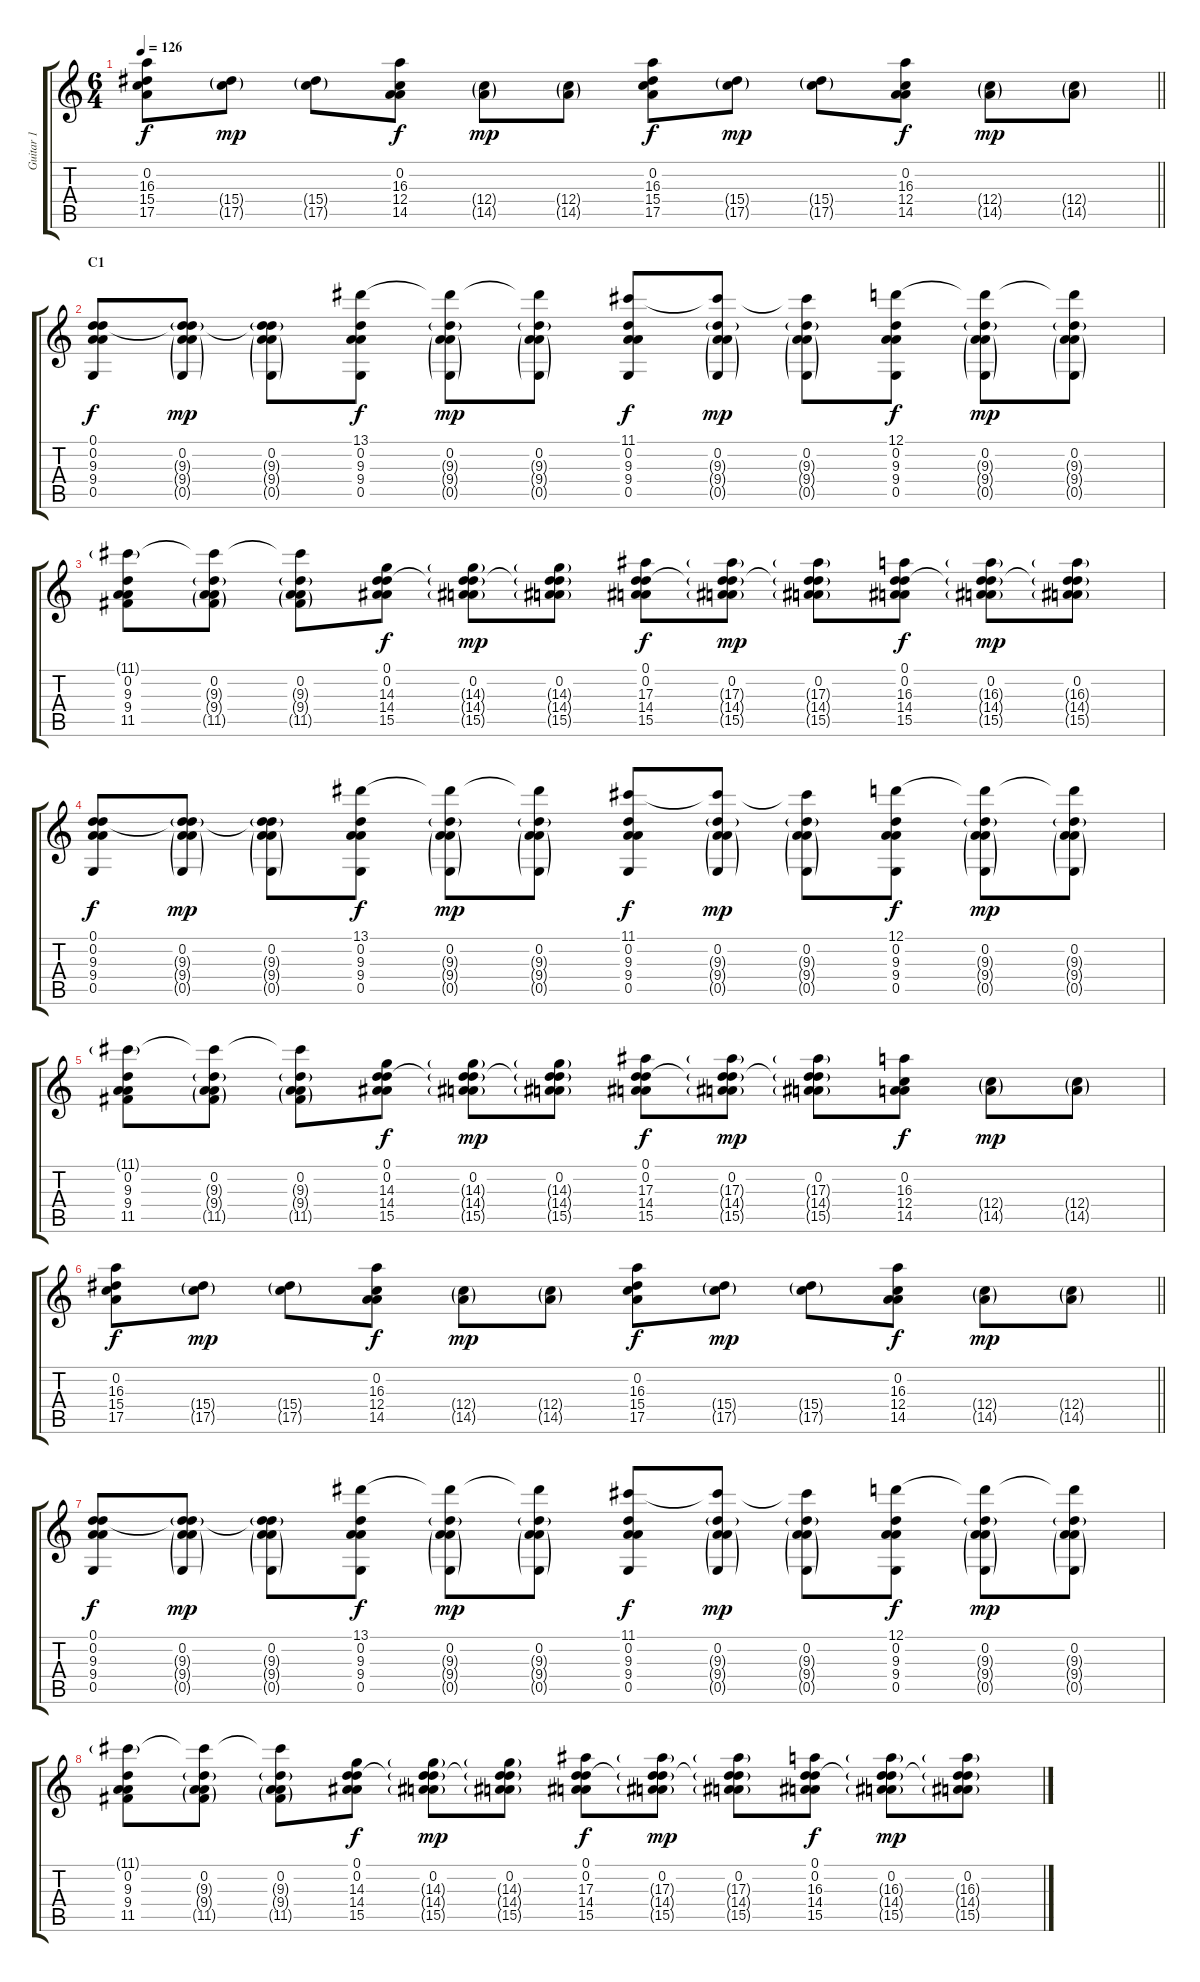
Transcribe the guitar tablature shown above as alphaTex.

\track ("Guitar 1" "Guitar 1") {instrument distortionguitar}
\staff {score tabs}
\tuning (D4 A3 F3 C3 G2 D2) {hide}
\ts (6 4)
\tempo 126
\clef g2
\barLineRight lightlight
\ks c
(0.2 16.3 15.4 17.5).8{dy f} (15.4{g} 17.5{g}).8{dy mp} (15.4{g} 17.5{g}).8 (0.2 16.3 12.4 14.5).8{dy f} (12.4{g} 14.5{g}).8{dy mp} (12.4{g} 14.5{g}).8 (0.2 16.3 15.4 17.5).8{dy f} (15.4{g} 17.5{g}).8{dy mp} (15.4{g} 17.5{g}).8 (0.2 16.3 12.4 14.5).8{dy f} (12.4{g} 14.5{g}).8{dy mp} (12.4{g} 14.5{g}).8 |
\section ("" "C1")
(0.1 0.2 9.3 9.4 0.5).8{dy f} (0.1{t} 0.2 9.3{g} 9.4{g} 0.5{g}).8{dy mp} (0.1{t} 0.2 9.3{g} 9.4{g} 0.5{g}).8 (13.1 0.2 9.3 9.4 0.5).8{dy f} (13.1{t} 0.2 9.3{g} 9.4{g} 0.5{g}).8{dy mp} (13.1{t} 0.2 9.3{g} 9.4{g} 0.5{g}).8 (11.1 0.2 9.3 9.4 0.5).8{dy f} (11.1{t} 0.2 9.3{g} 9.4{g} 0.5{g}).8{dy mp} (11.1{t} 0.2 9.3{g} 9.4{g} 0.5{g}).8 (12.1 0.2 9.3 9.4 0.5).8{dy f} (12.1{t} 0.2 9.3{g} 9.4{g} 0.5{g}).8{dy mp} (12.1{t} 0.2 9.3{g} 9.4{g} 0.5{g}).8 |
(11.1{g} 0.2 9.3 9.4 11.5).8 (11.1{t} 0.2 9.3{g} 9.4{g} 11.5{g}).8 (11.1{t} 0.2 9.3{g} 9.4{g} 11.5{g}).8 (0.1 0.2 14.3 14.4 15.5).8{dy f} (0.1{t} 0.2 14.3{g} 14.4{g} 15.5{g}).8{dy mp} (0.1{t} 0.2 14.3{g} 14.4{g} 15.5{g}).8 (0.1 0.2 17.3 14.4 15.5).8{dy f} (0.1{t} 0.2 17.3{g} 14.4{g} 15.5{g}).8{dy mp} (0.1{t} 0.2 17.3{g} 14.4{g} 15.5{g}).8 (0.1 0.2 16.3 14.4 15.5).8{dy f} (0.1{t} 0.2 16.3{g} 14.4{g} 15.5{g}).8{dy mp} (0.1{t} 0.2 16.3{g} 14.4{g} 15.5{g}).8 |
(0.1 0.2 9.3 9.4 0.5).8{dy f} (0.1{t} 0.2 9.3{g} 9.4{g} 0.5{g}).8{dy mp} (0.1{t} 0.2 9.3{g} 9.4{g} 0.5{g}).8 (13.1 0.2 9.3 9.4 0.5).8{dy f} (13.1{t} 0.2 9.3{g} 9.4{g} 0.5{g}).8{dy mp} (13.1{t} 0.2 9.3{g} 9.4{g} 0.5{g}).8 (11.1 0.2 9.3 9.4 0.5).8{dy f} (11.1{t} 0.2 9.3{g} 9.4{g} 0.5{g}).8{dy mp} (11.1{t} 0.2 9.3{g} 9.4{g} 0.5{g}).8 (12.1 0.2 9.3 9.4 0.5).8{dy f} (12.1{t} 0.2 9.3{g} 9.4{g} 0.5{g}).8{dy mp} (12.1{t} 0.2 9.3{g} 9.4{g} 0.5{g}).8 |
(11.1{g} 0.2 9.3 9.4 11.5).8 (11.1{t} 0.2 9.3{g} 9.4{g} 11.5{g}).8 (11.1{t} 0.2 9.3{g} 9.4{g} 11.5{g}).8 (0.1 0.2 14.3 14.4 15.5).8{dy f} (0.1{t} 0.2 14.3{g} 14.4{g} 15.5{g}).8{dy mp} (0.1{t} 0.2 14.3{g} 14.4{g} 15.5{g}).8 (0.1 0.2 17.3 14.4 15.5).8{dy f} (0.1{t} 0.2 17.3{g} 14.4{g} 15.5{g}).8{dy mp} (0.1{t} 0.2 17.3{g} 14.4{g} 15.5{g}).8 (0.2 16.3 12.4 14.5).8{dy f} (12.4{g} 14.5{g}).8{dy mp} (12.4{g} 14.5{g}).8 |
\barLineRight lightlight
(0.2 16.3 15.4 17.5).8{dy f} (15.4{g} 17.5{g}).8{dy mp} (15.4{g} 17.5{g}).8 (0.2 16.3 12.4 14.5).8{dy f} (12.4{g} 14.5{g}).8{dy mp} (12.4{g} 14.5{g}).8 (0.2 16.3 15.4 17.5).8{dy f} (15.4{g} 17.5{g}).8{dy mp} (15.4{g} 17.5{g}).8 (0.2 16.3 12.4 14.5).8{dy f} (12.4{g} 14.5{g}).8{dy mp} (12.4{g} 14.5{g}).8 |
\section ("" "")
(0.1 0.2 9.3 9.4 0.5).8{dy f} (0.1{t} 0.2 9.3{g} 9.4{g} 0.5{g}).8{dy mp} (0.1{t} 0.2 9.3{g} 9.4{g} 0.5{g}).8 (13.1 0.2 9.3 9.4 0.5).8{dy f} (13.1{t} 0.2 9.3{g} 9.4{g} 0.5{g}).8{dy mp} (13.1{t} 0.2 9.3{g} 9.4{g} 0.5{g}).8 (11.1 0.2 9.3 9.4 0.5).8{dy f} (11.1{t} 0.2 9.3{g} 9.4{g} 0.5{g}).8{dy mp} (11.1{t} 0.2 9.3{g} 9.4{g} 0.5{g}).8 (12.1 0.2 9.3 9.4 0.5).8{dy f} (12.1{t} 0.2 9.3{g} 9.4{g} 0.5{g}).8{dy mp} (12.1{t} 0.2 9.3{g} 9.4{g} 0.5{g}).8 |
(11.1{g} 0.2 9.3 9.4 11.5).8 (11.1{t} 0.2 9.3{g} 9.4{g} 11.5{g}).8 (11.1{t} 0.2 9.3{g} 9.4{g} 11.5{g}).8 (0.1 0.2 14.3 14.4 15.5).8{dy f} (0.1{t} 0.2 14.3{g} 14.4{g} 15.5{g}).8{dy mp} (0.1{t} 0.2 14.3{g} 14.4{g} 15.5{g}).8 (0.1 0.2 17.3 14.4 15.5).8{dy f} (0.1{t} 0.2 17.3{g} 14.4{g} 15.5{g}).8{dy mp} (0.1{t} 0.2 17.3{g} 14.4{g} 15.5{g}).8 (0.1 0.2 16.3 14.4 15.5).8{dy f} (0.1{t} 0.2 16.3{g} 14.4{g} 15.5{g}).8{dy mp} (0.1{t} 0.2 16.3{g} 14.4{g} 15.5{g}).8
